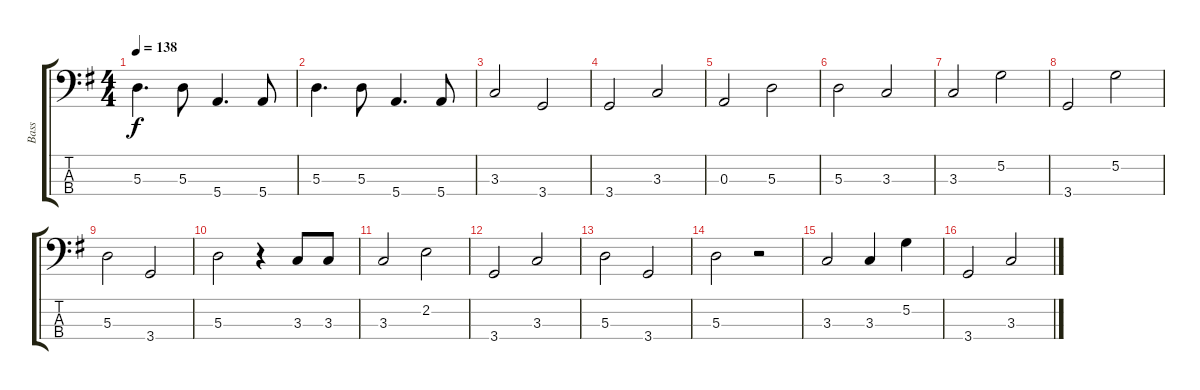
\track ("Bass" "Bass") {instrument electricbassfinger}
\staff {score tabs}
\tuning (G2 D2 A1 E1) {hide}
\ts (4 4)
\tempo 138
\clef f4
\ks g
5.3.4{d dy f} 5.3.8 5.4.4{d} 5.4.8 |
5.3.4{d} 5.3.8 5.4.4{d} 5.4.8 |
3.3.2 3.4.2 |
3.4.2 3.3.2 |
0.3.2 5.3.2 |
5.3.2 3.3.2 |
3.3.2 5.2.2 |
3.4.2 5.2.2 |
5.3.2 3.4.2 |
5.3.2 r.4 3.3.8 3.3.8 |
3.3.2 2.2.2 |
3.4.2 3.3.2 |
5.3.2 3.4.2 |
5.3.2 r.2 |
3.3.2 3.3.4 5.2.4 |
3.4.2 3.3.2
